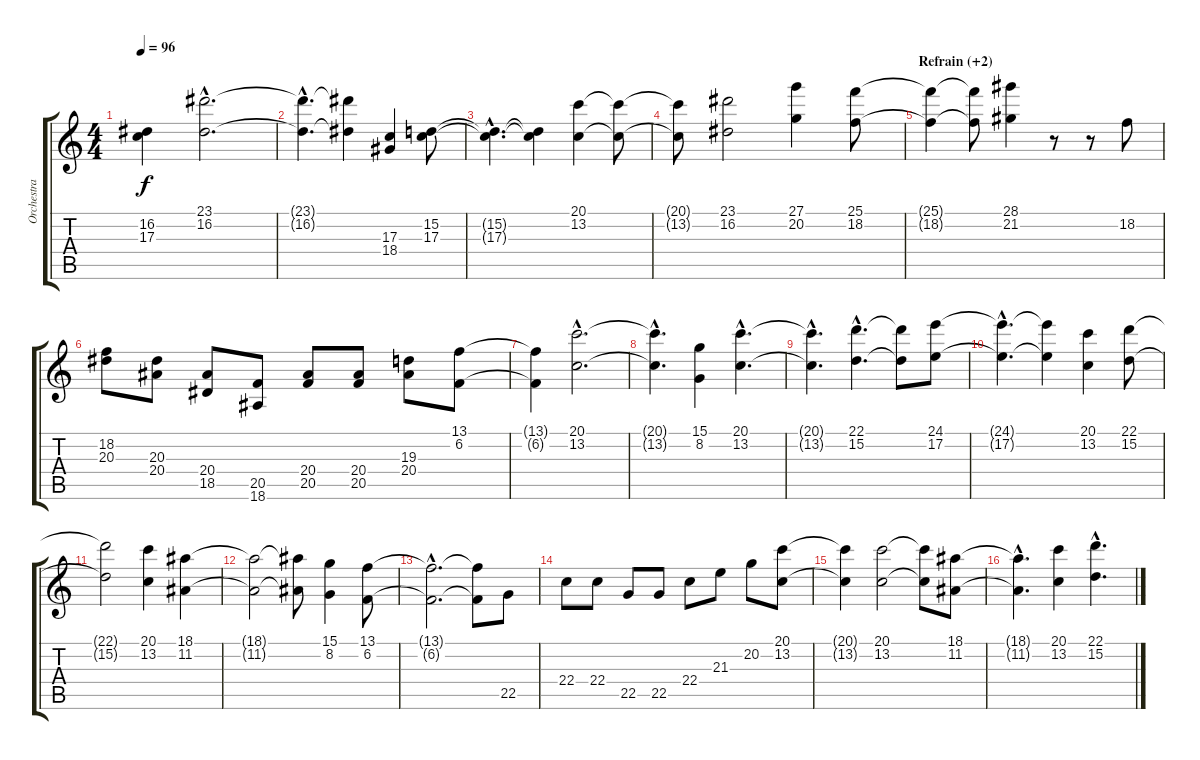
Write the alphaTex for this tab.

\track ("Orchestra" "Orchestra") {instrument stringensemble1}
\staff {score tabs}
\tuning (E4 B3 G3 D3 A2 E2) {hide}
\ts (4 4)
\tempo 96
\clef g2
\ks c
(16.2{t} 17.3{t}).4{dy f} (23.1{hac} 16.2{hac}).2{d} |
(23.1{hac t} 16.2{hac t}).4{d} (23.1{t} 16.2{t}).4 (17.3 18.4).4 (15.2 17.3).8 |
(15.2{hac t} 17.3{hac t}).4{d} (15.2{t} 17.3{t}).4 (20.1 13.2).4 (20.1{t} 13.2{t}).8 |
(20.1{t} 13.2{t}).8 (23.1 16.2).2 (27.1 20.2).4 (25.1 18.2).8 |
\section ("" "Refrain (+2)")
(25.1{t} 18.2{t}).4 (25.1{t} 18.2{t}).8 (28.1 21.2).4 r.8 r.8{volume 12} 18.2.8 |
(18.2 20.3).8 (20.3 20.4).8 (20.4 18.5).8 (20.5 18.6).8 (20.4 20.5).8 (20.4 20.5).8 (19.3 20.4).8 (13.1 6.2).8{volume 16} |
(13.1{t} 6.2{t}).4 (20.1{hac} 13.2{hac}).2{d} |
(20.1{hac t} 13.2{hac t}).4{d} (15.1 8.2).4 (20.1{hac} 13.2{hac}).4{d} |
(20.1{hac t} 13.2{hac t}).4{d} (22.1{hac} 15.2{hac}).4{d} (22.1{t} 15.2{t}).8 (24.1 17.2).8 |
(24.1{hac t} 17.2{hac t}).4{d} (24.1{t} 17.2{t}).4 (20.1 13.2).4 (22.1 15.2).8 |
(22.1{t} 15.2{t}).2 (20.1 13.2).4 (18.1 11.2).4 |
(18.1{t} 11.2{t}).2 (18.1{t} 11.2{t}).8 (15.1 8.2).4 (13.1 6.2).8 |
(13.1{hac t} 6.2{hac t}).2{d} (13.1{t} 6.2{t}).8 22.5.8 |
22.4.8 22.4.8 22.5.8 22.5.8 22.4.8 21.3.8 20.2.8 (20.1 13.2).8 |
(20.1{t} 13.2{t}).4 (20.1 13.2).2 (20.1{t} 13.2{t}).8 (18.1 11.2).8 |
(18.1{hac t} 11.2{hac t}).4{d} (20.1 13.2).4 (22.1{hac} 15.2{hac}).4{d}
